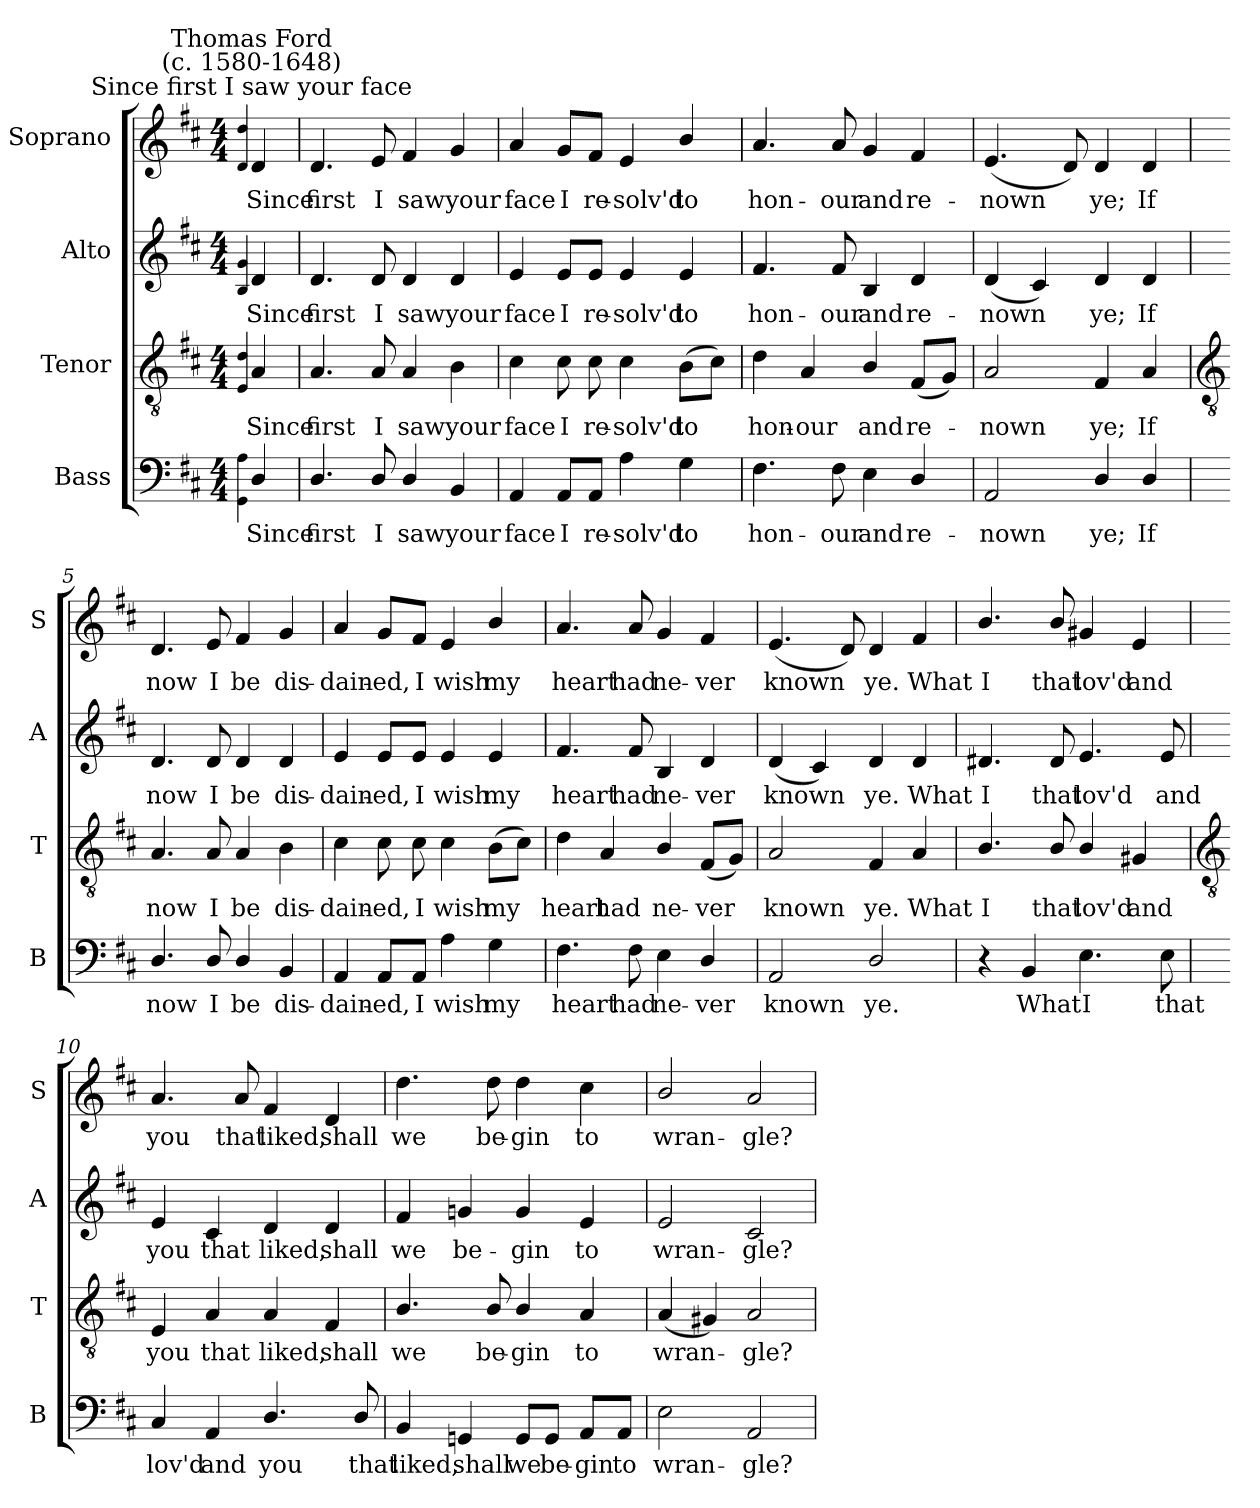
**kern	**text	**kern	**text	**kern	**text	**kern	**text
*part4	*part4	*part3	*part3	*part2	*part2	*part1	*part1
*staff4	*staff4	*staff3	*staff3	*staff2	*staff2	*staff1	*staff1
*I"Bass	*	*I"Tenor	*	*I"Alto	*	*I"Soprano	*
*I'B	*	*I'T	*	*I'A	*	*I'S	*
*clefF4	*	*clefGv2	*	*clefG2	*	*clefG2	*
*k[f#c#]	*	*k[f#c#]	*	*k[f#c#]	*	*k[f#c#]	*
*D:	*	*D:	*	*D:	*	*D:	*
*M4/4	*	*M4/4	*	*M4/4	*	*M4/4	*
=	=	=	=	=	=	=	=
4qqGG 4qqA	.	4qqE 4qqd	.	4qqB 4qqg	.	4qqd 4qqdd	.
!	!	!	!	!	!	!LO:TX:a:cj:t=Since first I saw your face	!
!	!	!	!	!	!	!LO:TX:a:cj:t=Thomas Ford\n(c. 1580-1648)	!
!	!LO:LY:b	!	!LO:LY:b	!	!LO:LY:b	!	!LO:LY:b
4D/	Since	4A	Since	4d	Since	4d	Since
=1	=1	=1	=1	=1	=1	=1	=1
!	!LO:LY:b	!	!LO:LY:b	!	!LO:LY:b	!	!LO:LY:b
4.D/	first	4.A	first	4.d	first	4.d	first
!	!LO:LY:b	!	!LO:LY:b	!	!LO:LY:b	!	!LO:LY:b
8D/	I	8A	I	8d	I	8e	I
!	!LO:LY:b	!	!LO:LY:b	!	!LO:LY:b	!	!LO:LY:b
4D/	saw	4A	saw	4d	saw	4f#	saw
!	!LO:LY:b	!	!LO:LY:b	!	!LO:LY:b	!	!LO:LY:b
4BB	your	4B	your	4d	your	4g	your
=2	=2	=2	=2	=2	=2	=2	=2
!	!LO:LY:b	!	!LO:LY:b	!	!LO:LY:b	!	!LO:LY:b
4AA	face	4c#	face	4e	face	4a	face
!	!LO:LY:b	!	!LO:LY:b	!	!LO:LY:b	!	!LO:LY:b
8AA/L	I	8c#	I	8e/L	I	8g/L	I
!	!LO:LY:b	!	!LO:LY:b	!	!LO:LY:b	!	!LO:LY:b
8AA/J	re-	8c#	re-	8e/J	re-	8f#/J	re-
!	!LO:LY:b	!	!LO:LY:b	!	!LO:LY:b	!	!LO:LY:b
4A	-solv'd	4c#	-solv'd	4e	-solv'd	4e	-solv'd
!	!LO:LY:b	!	!LO:LY:b	!	!LO:LY:b	!	!LO:LY:b
4G	to	(>8BL	to	4e	to	4b/	to
.	.	8c#J)	.	.	.	.	.
=3	=3	=3	=3	=3	=3	=3	=3
!	!LO:LY:b	!	!LO:LY:b	!	!LO:LY:b	!	!LO:LY:b
4.F#	hon-	4d	hon-	4.f#	hon-	4.a	hon-
!	!	!	!LO:LY:b	!	!	!	!
.	.	4A	-our	.	.	.	.
!	!LO:LY:b	!	!	!	!LO:LY:b	!	!LO:LY:b
8F#	-our	.	.	8f#	-our	8a	-our
!	!LO:LY:b	!	!LO:LY:b	!	!LO:LY:b	!	!LO:LY:b
4E	and	4B/	and	4B	and	4g	and
!	!LO:LY:b	!	!LO:LY:b	!	!LO:LY:b	!	!LO:LY:b
4D/	re-	(<8F#L	re-	4d	re-	4f#	re-
.	.	8GJ)	.	.	.	.	.
=4	=4	=4	=4	=4	=4	=4	=4
!	!LO:LY:b	!	!LO:LY:b	!	!LO:LY:b	!	!LO:LY:b
2AA	-nown	2A	nown	(<4d	-nown	(<4.e	-nown
.	.	.	.	4c#)	.	.	.
.	.	.	.	.	.	8d)	.
!	!LO:LY:b	!	!LO:LY:b	!	!LO:LY:b	!	!LO:LY:b
4D/	ye;	4F#	ye;	4d	ye;	4d	ye;
!	!LO:LY:b	!	!LO:LY:b	!	!LO:LY:b	!	!LO:LY:b
4D/	If	4A	If	4d	If	4d	If
!!LO:LB:g=z
=5	=5	=5	=5	=5	=5	=5	=5
*	*	*clefGv2	*	*	*	*	*
!	!LO:LY:b	!	!LO:LY:b	!	!LO:LY:b	!	!LO:LY:b
4.D/	now	4.A	now	4.d	now	4.d	now
!	!LO:LY:b	!	!LO:LY:b	!	!LO:LY:b	!	!LO:LY:b
8D/	I	8A	I	8d	I	8e	I
!	!LO:LY:b	!	!LO:LY:b	!	!LO:LY:b	!	!LO:LY:b
4D/	be	4A	be	4d	be	4f#	be
!	!LO:LY:b	!	!LO:LY:b	!	!LO:LY:b	!	!LO:LY:b
4BB	dis-	4B	dis-	4d	dis-	4g	dis-
=6	=6	=6	=6	=6	=6	=6	=6
!	!LO:LY:b	!	!LO:LY:b	!	!LO:LY:b	!	!LO:LY:b
4AA	-dain-	4c#	-dain-	4e	-dain-	4a	-dain-
!	!LO:LY:b	!	!LO:LY:b	!	!LO:LY:b	!	!LO:LY:b
8AA/L	-ed,	8c#	-ed,	8e/L	-ed,	8g/L	-ed,
!	!LO:LY:b	!	!LO:LY:b	!	!LO:LY:b	!	!LO:LY:b
8AA/J	I	8c#	I	8e/J	I	8f#/J	I
!	!LO:LY:b	!	!LO:LY:b	!	!LO:LY:b	!	!LO:LY:b
4A	wish	4c#	wish	4e	wish	4e	wish
!	!LO:LY:b	!	!LO:LY:b	!	!LO:LY:b	!	!LO:LY:b
4G	my	(>8BL	my	4e	my	4b/	my
.	.	8c#J)	.	.	.	.	.
=7	=7	=7	=7	=7	=7	=7	=7
!	!LO:LY:b	!	!LO:LY:b	!	!LO:LY:b	!	!LO:LY:b
4.F#	heart	4d	heart	4.f#	heart	4.a	heart
!	!	!	!LO:LY:b	!	!	!	!
.	.	4A	had	.	.	.	.
!	!LO:LY:b	!	!	!	!LO:LY:b	!	!LO:LY:b
8F#	had	.	.	8f#	had	8a	had
!	!LO:LY:b	!	!LO:LY:b	!	!LO:LY:b	!	!LO:LY:b
4E	ne-	4B/	ne-	4B	ne-	4g	ne-
!	!LO:LY:b	!	!LO:LY:b	!	!LO:LY:b	!	!LO:LY:b
4D/	-ver	(<8F#L	-ver	4d	-ver	4f#	-ver
.	.	8GJ)	.	.	.	.	.
=8	=8	=8	=8	=8	=8	=8	=8
!	!LO:LY:b	!	!LO:LY:b	!	!LO:LY:b	!	!LO:LY:b
2AA	known	2A	known	(<4d	known	(<4.e	known
.	.	.	.	4c#)	.	.	.
.	.	.	.	.	.	8d)	.
!	!LO:LY:b	!	!LO:LY:b	!	!LO:LY:b	!	!LO:LY:b
2D/	ye.	4F#	ye.	4d	ye.	4d	ye.
!	!	!	!LO:LY:b	!	!LO:LY:b	!	!LO:LY:b
.	.	4A	What	4d	What	4f#	What
=9	=9	=9	=9	=9	=9	=9	=9
!	!	!	!LO:LY:b	!	!LO:LY:b	!	!LO:LY:b
4r	.	4.B/	I	4.d#X	I	4.b/	I
!	!LO:LY:b	!	!	!	!	!	!
4BB	What	.	.	.	.	.	.
!	!	!	!LO:LY:b	!	!LO:LY:b	!	!LO:LY:b
.	.	8B/	that	8d#	that	8b/	that
!	!LO:LY:b	!	!LO:LY:b	!	!LO:LY:b	!	!LO:LY:b
4.E	I	4B/	lov'd	4.e	lov'd	4g#X	lov'd
!	!	!	!LO:LY:b	!	!	!	!LO:LY:b
.	.	4G#X	and	.	.	4e	and
!	!LO:LY:b	!	!	!	!LO:LY:b	!	!
8E	that	.	.	8e	and	.	.
!!LO:LB:g=z
=10	=10	=10	=10	=10	=10	=10	=10
*	*	*clefGv2	*	*	*	*	*
!	!LO:LY:b	!	!LO:LY:b	!	!LO:LY:b	!	!LO:LY:b
4C#	lov'd	4E	you	4e	you	4.a	you
!	!LO:LY:b	!	!LO:LY:b	!	!LO:LY:b	!	!
4AA	and	4A	that	4c#	that	.	.
!	!	!	!	!	!	!	!LO:LY:b
.	.	.	.	.	.	8a	that
!	!LO:LY:b	!	!LO:LY:b	!	!LO:LY:b	!	!LO:LY:b
4.D/	you	4A	liked,	4d	liked,	4f#	liked,
!	!	!	!LO:LY:b	!	!LO:LY:b	!	!LO:LY:b
.	.	4F#	shall	4d	shall	4d	shall
!	!LO:LY:b	!	!	!	!	!	!
8D/	that	.	.	.	.	.	.
=11	=11	=11	=11	=11	=11	=11	=11
!	!LO:LY:b	!	!LO:LY:b	!	!LO:LY:b	!	!LO:LY:b
4BB	liked,	4.B/	we	4f#	we	4.dd	we
!	!LO:LY:b	!	!	!	!LO:LY:b	!	!
4GGn	shall	.	.	4gn	be-	.	.
!	!	!	!LO:LY:b	!	!	!	!LO:LY:b
.	.	8B/	be-	.	.	8dd	be-
!	!LO:LY:b	!	!LO:LY:b	!	!LO:LY:b	!	!LO:LY:b
8GG/L	we	4B/	-gin	4g	-gin	4dd	-gin
!	!LO:LY:b	!	!	!	!	!	!
8GG/J	be-	.	.	.	.	.	.
!	!LO:LY:b	!	!LO:LY:b	!	!LO:LY:b	!	!LO:LY:b
8AA/L	-gin	4A	to	4e	to	4cc#	to
!	!LO:LY:b	!	!	!	!	!	!
8AA/J	to	.	.	.	.	.	.
=12	=12	=12	=12	=12	=12	=12	=12
!	!LO:LY:b	!	!LO:LY:b	!	!LO:LY:b	!	!LO:LY:b
2E	wran-	(<4A	wran-	2e	wran-	2b/	wran-
.	.	4G#X)	.	.	.	.	.
!	!LO:LY:b	!	!LO:LY:b	!	!LO:LY:b	!	!LO:LY:b
2AA	-gle?	2A	gle?	2c#	-gle?	2a	-gle?
=	=	=	=	=	=	=	=
*-	*-	*-	*-	*-	*-	*-	*-
